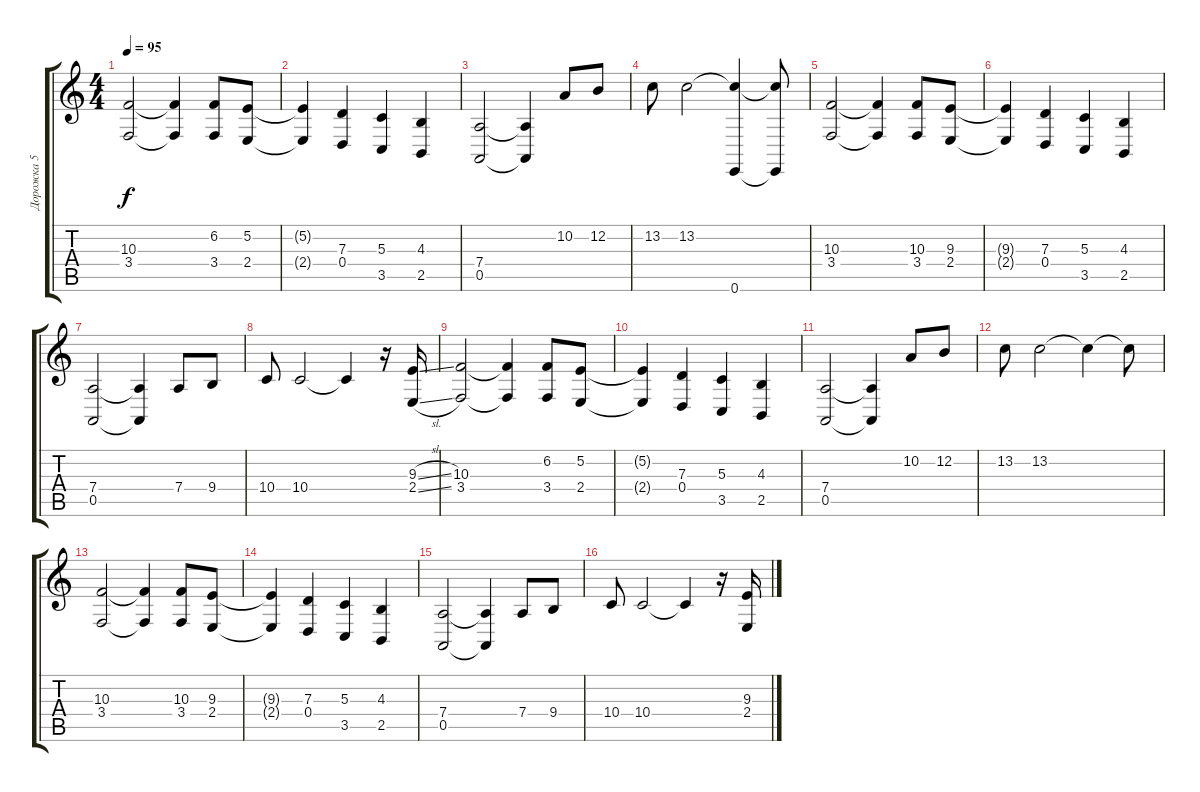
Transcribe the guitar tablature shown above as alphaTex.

\track ("Дорожка 5" "Дорожка 5") {instrument synthstrings2}
\staff {score tabs}
\tuning (E4 B3 G3 D3 A2 E2) {hide}
\ts (4 4)
\tempo 95
\clef g2
\ks c
(10.3 3.4).2{dy f} (10.3{t} 3.4{t}).4 (6.2 3.4).8 (5.2 2.4).8 |
(5.2{t} 2.4{t}).4 (7.3 0.4).4 (5.3 3.5).4 (4.3 2.5).4 |
(7.4 0.5).2 (7.4{t} 0.5{t}).4 10.2.8 12.2.8 |
13.2.8 13.2.2 (13.2{t} 0.6).4 (13.2{t} 0.6{t}).8 |
(10.3 3.4).2 (10.3{t} 3.4{t}).4 (10.3 3.4).8 (9.3 2.4).8 |
(9.3{t} 2.4{t}).4 (7.3 0.4).4 (5.3 3.5).4 (4.3 2.5).4 |
(7.4 0.5).2 (7.4{t} 0.5{t}).4 7.4.8 9.4.8 |
10.4.8 10.4.2 10.4{t}.4 r.16 (9.3{sl} 2.4{sl}).16 |
(10.3 3.4).2 (10.3{t} 3.4{t}).4 (6.2 3.4).8 (5.2 2.4).8 |
(5.2{t} 2.4{t}).4 (7.3 0.4).4 (5.3 3.5).4 (4.3 2.5).4 |
(7.4 0.5).2 (7.4{t} 0.5{t}).4 10.2.8 12.2.8 |
13.2.8 13.2.2 13.2{t}.4 13.2{t}.8 |
(10.3 3.4).2 (10.3{t} 3.4{t}).4 (10.3 3.4).8 (9.3 2.4).8 |
(9.3{t} 2.4{t}).4 (7.3 0.4).4 (5.3 3.5).4 (4.3 2.5).4 |
(7.4 0.5).2 (7.4{t} 0.5{t}).4 7.4.8 9.4.8 |
10.4.8 10.4.2 10.4{t}.4 r.16 (9.3{sl} 2.4{sl}).16
